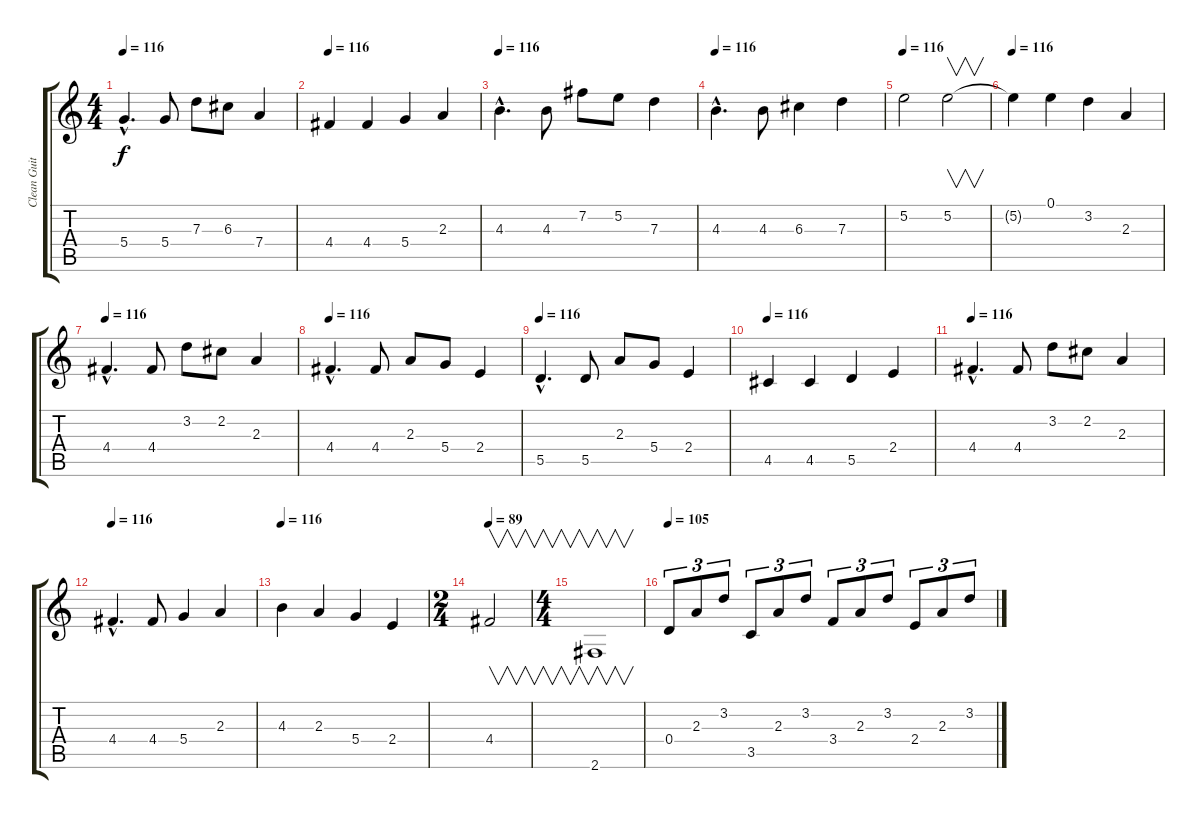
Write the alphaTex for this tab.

\track ("Clean Guitar" "Clean Guit") {instrument electricguitarclean}
\staff {score tabs}
\tuning (E4 B3 G3 D3 A2 E2) {hide}
\ts (4 4)
\tempo 116
\clef g2
\ks c
5.4{hac}.4{d dy f} 5.4.8 7.3.8 6.3.8 7.4.4 |
\tempo 116
4.4.4 4.4.4 5.4.4 2.3.4 |
\tempo 116
4.3{hac}.4{d} 4.3.8 7.2.8 5.2.8 7.3.4 |
\tempo 116
4.3{hac}.4{d} 4.3.8 6.3.4 7.3.4 |
\tempo 116
5.2.2 5.2.2{v} |
\tempo 116
5.2{t}.4 0.1.4 3.2.4 2.3.4 |
\tempo 116
4.4{hac}.4{d} 4.4.8 3.2.8 2.2.8 2.3.4 |
\tempo 116
4.4{hac}.4{d} 4.4.8 2.3.8 5.4.8 2.4.4 |
\tempo 116
5.5{hac}.4{d} 5.5.8 2.3.8 5.4.8 2.4.4 |
\tempo 116
4.5.4 4.5.4 5.5.4 2.4.4 |
\tempo 116
4.4{hac}.4{d} 4.4.8 3.2.8 2.2.8 2.3.4 |
\tempo 116
4.4{hac}.4{d} 4.4.8 5.4.4 2.3.4 |
\tempo 116
4.3.4 2.3.4 5.4.4 2.4.4 |
\ts (2 4)
\tempo 89
4.4.2{v} |
\ts (4 4)
2.6.1{v} |
\tempo 105
0.4.8{tu (3 2)} 2.3.8{tu (3 2)} 3.2.8{tu (3 2)} 3.5.8{tu (3 2)} 2.3.8{tu (3 2)} 3.2.8{tu (3 2)} 3.4.8{tu (3 2)} 2.3.8{tu (3 2)} 3.2.8{tu (3 2)} 2.4.8{tu (3 2)} 2.3.8{tu (3 2)} 3.2.8{tu (3 2)}
